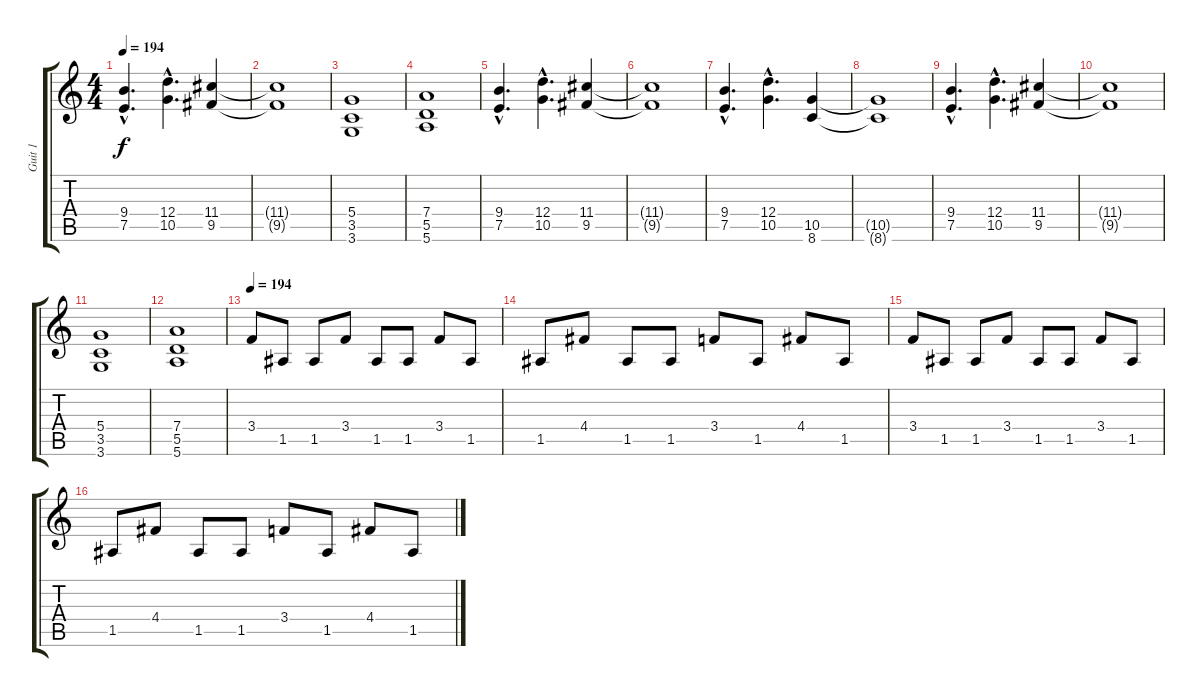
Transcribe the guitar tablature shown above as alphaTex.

\track ("Guit 1" "Guit 1") {instrument overdrivenguitar}
\staff {score tabs}
\tuning (E4 B3 G3 D3 A2 E2) {hide}
\ts (4 4)
\tempo 194
\clef g2
\ks c
(9.4{hac} 7.5{hac}).4{d dy f} (12.4{hac} 10.5{hac}).4{d} (11.4 9.5).4 |
(11.4{t} 9.5{t}).1 |
(5.4 3.5 3.6).1 |
(7.4 5.5 5.6).1 |
(9.4{hac} 7.5{hac}).4{d} (12.4{hac} 10.5{hac}).4{d} (11.4 9.5).4 |
(11.4{t} 9.5{t}).1 |
(9.4{hac} 7.5{hac}).4{d} (12.4{hac} 10.5{hac}).4{d} (10.5 8.6).4 |
(10.5{t} 8.6{t}).1 |
(9.4{hac} 7.5{hac}).4{d} (12.4{hac} 10.5{hac}).4{d} (11.4 9.5).4 |
(11.4{t} 9.5{t}).1 |
(5.4 3.5 3.6).1 |
(7.4 5.5 5.6).1 |
\tempo 194
3.4.8 1.5.8 1.5.8 3.4.8 1.5.8 1.5.8 3.4.8 1.5.8 |
1.5.8 4.4.8 1.5.8 1.5.8 3.4.8 1.5.8 4.4.8 1.5.8 |
3.4.8 1.5.8 1.5.8 3.4.8 1.5.8 1.5.8 3.4.8 1.5.8 |
1.5.8 4.4.8 1.5.8 1.5.8 3.4.8 1.5.8 4.4.8 1.5.8
